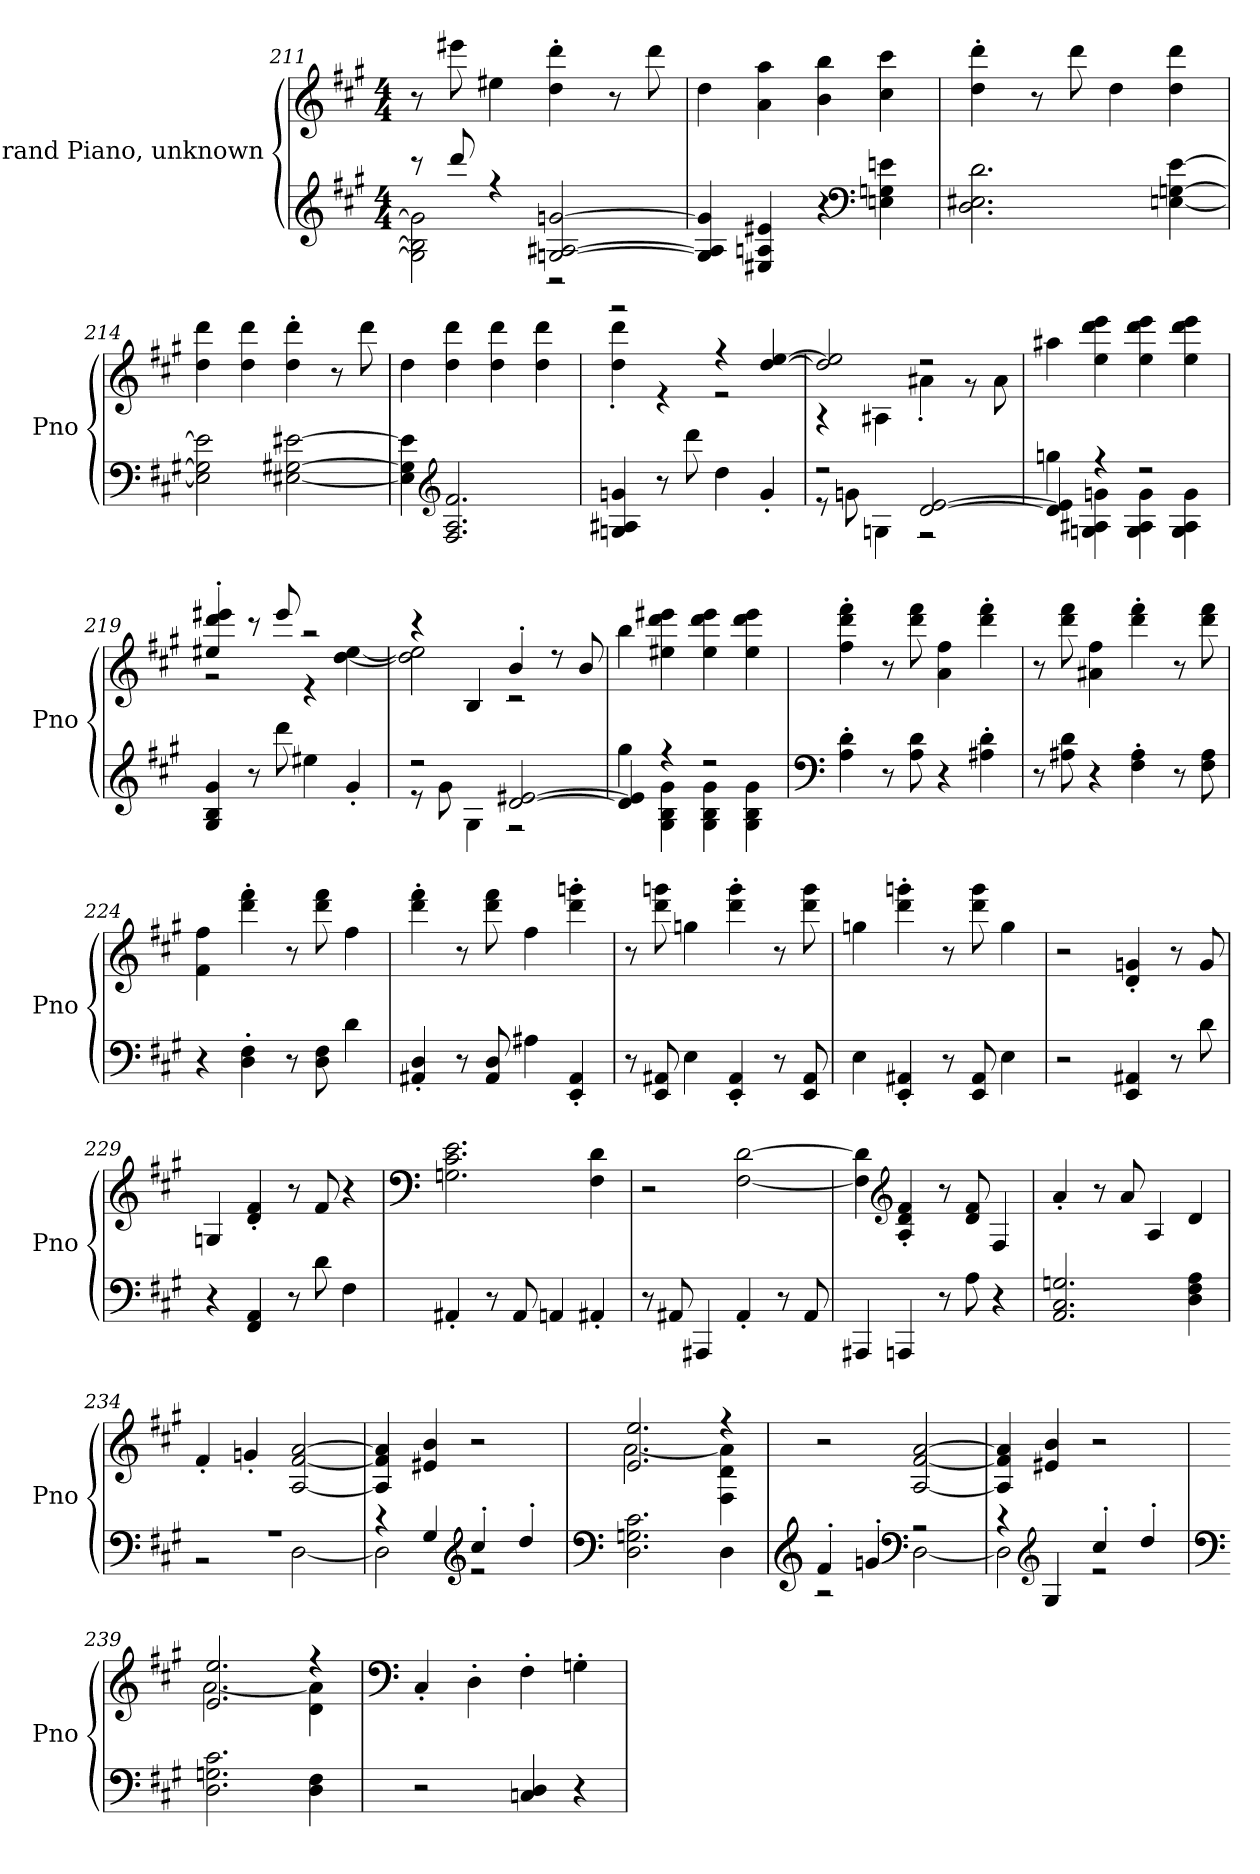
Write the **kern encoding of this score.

**kern	**kern
*part1	*part1
*staff2	*staff1
*I"Grand Piano, unknown	*
*I'Pno	*
*clefG2	*clefG2
*k[f#c#g#]	*k[f#c#g#]
*M4/4	*M4/4
=211	=211
*^	*
8r	2G#\] 2B\] 2g#\]	8r
8ddd/	.	8eee#X\
4r	.	4ee#X\
[2Gn/ [2A#X/ [2gn/	2r	4dd\' 4ddd\'
.	.	8r
.	.	8ddd\
*v	*v	*
=212	=212
4G/] 4A#/] 4g/]	4dd\
4E#X/ 4An/ 4e#X/	4a\ 4aa\
4r	4b\ 4bb\
*clefF4	*
4En\ 4Gn\ 4en\	4cc#\ 4ccc#\
=213	=213
2.D\ 2.E#X\ 2.d\	4dd\' 4ddd\'
.	8r
.	8ddd\
.	4dd\
[4En\ [4Gn\ [4e\	4dd\ 4ddd\
!!LO:LB:g=z
=214	=214
2E\] 2G\] 2e\]	4dd\ 4ddd\
.	4dd\ 4ddd\
[2E#X\ [2G#X\ [2e#X\	4dd\' 4ddd\'
.	8r
.	8ddd\
=215	=215
4E#\] 4G#\] 4e#\]	4dd\
*clefG2	*
2.F#/ 2.A/ 2.f#/	4dd\ 4ddd\
.	4dd\ 4ddd\
.	4dd\ 4ddd\
=216	=216
*	*^
4Gn/ 4A#X/ 4gn/	2r	4dd\' 4ddd\'
8r	.	4r
8ddd\	.	.
4dd\	4r	2r
4g'/	[4dd/ [4ee/	.
=217	=217	=217
*^	*	*
2r	8r	2dd/] 2ee/]	4r
.	8gn\	.	.
.	4Gn\	.	4A#X\
[2d/ [2e/	2r	2r	4a#X'\
.	.	.	8r
.	.	.	8a#\
*	*	*v	*v
=218	=218	=218
4d/] 4e/]	4ggn\	4aa#X\
4r	4Gn\ 4A#X\ 4gn\	4ee\ 4ddd\ 4eee\
2r	4G\ 4A#\ 4g\	4ee\ 4ddd\ 4eee\
.	4G\ 4A#\ 4g\	4ee\ 4ddd\ 4eee\
*v	*v	*
!!LO:LB:g=z
=219	=219
*	*^
4G#/ 4B/ 4g#/	4ee#X/' 4ddd/' 4eee#X/'	2r
8r	8r	.
8ddd\	8eee#/	.
4ee#X\	2r	4r
4g#'/	.	[4dd\ [4ee#\
=220	=220	=220
*^	*	*
2r	8r	4r	2dd\] 2ee#\]
.	8g#\	.	.
.	4G#\	4B/	.
[2d/ [2e#X/	2r	4b'/	2r
.	.	8r	.
.	.	8b/	.
*	*	*v	*v
=221	=221	=221
4d/] 4e#/]	4gg#\	4bb\
4r	4G#\ 4B\ 4g#\	4ee#X\ 4ddd\ 4eee#X\
2r	4G#\ 4B\ 4g#\	4ee#\ 4ddd\ 4eee#\
.	4G#\ 4B\ 4g#\	4ee#\ 4ddd\ 4eee#\
*v	*v	*
=222	=222
*clefF4	*
4A\' 4d\'	4ff#\' 4ddd\' 4fff#\'
8r	8r
8A\ 8d\	8ddd\ 8fff#\
4r	4a\ 4ff#\
4A#X\' 4d\'	4ddd\' 4fff#\'
=223	=223
8r	8r
8A#X\ 8d\	8ddd\ 8fff#\
4r	4a#X\ 4ff#\
4F#\' 4A#\'	4ddd\' 4fff#\'
8r	8r
8F#\ 8A#\	8ddd\ 8fff#\
=224	=224
4r	4f#\ 4ff#\
4D\' 4F#\'	4ddd\' 4fff#\'
8r	8r
8D\ 8F#\	8ddd\ 8fff#\
4d\	4ff#\
!!LO:LB:g=z
=225	=225
4AA#X/' 4D/'	4ddd\' 4fff#\'
8r	8r
8AA#/ 8D/	8ddd\ 8fff#\
4A#X\	4ff#\
4EE/' 4AA#/'	4ddd\' 4gggn\'
=226	=226
8r	8r
8EE/ 8AA#X/	8ddd\ 8gggn\
4E\	4ggn\
4EE/' 4AA#/'	4ddd\' 4ggg\'
8r	8r
8EE/ 8AA#/	8ddd\ 8ggg\
=227	=227
4E\	4ggn\
4EE/' 4AA#X/'	4ddd\' 4gggn\'
8r	8r
8EE/ 8AA#/	8ddd\ 8ggg\
4E\	4gg\
=228	=228
2r	2r
4EE/ 4AA#X/	4d/' 4gn/'
8r	8r
8d\	8g/
=229	=229
4r	4Gn/
4FF#/ 4AA/	4d/' 4f#/'
8r	8r
8d\	8f#/
4F#\	4r
=230	=230
*	*clefF4
4AA#X'/	2.Gn\ 2.c#\ 2.e\
8r	.
8AA#/	.
4AAn/	.
4AA#X'/	4F#\ 4d\
!!LO:PB:g=z
=231	=231
8r	2r
8AA#X/	.
4AAA#X/	.
4AA#'/	[2F#\ [2d\
8r	.
8AA#/	.
=232	=232
4AAA#X/	4F#\] 4d\]
*	*clefG2
4AAAn/	4A/' 4d/' 4f#/'
8r	8r
8A\	8d/ 8f#/
4r	4F#/
=233	=233
2.AA/ 2.C#/ 2.Gn/	4a'/
.	8r
.	8a/
.	4A/
4D\ 4F#\ 4A\	4d/
=234	=234
*^	*
1r	2r	4f#'/
.	.	4gn'/
.	[2D\	[2A/ [2f#/ [2a/
=235	=235	=235
4r	2D\]	4A/] 4f#/] 4a/]
4G#/	.	4e#X/ 4b/
*clefG2	*	*
4cc#'/	2r	2r
4dd'/	.	.
*v	*v	*
=236	=236
*clefF4	*
*	*^
2.D\ 2.Gn\ 2.c#\	2.e/ 2.ee/	[2.a\
4D\	4r	4F#\ 4d\ 4a\]
*	*v	*v
!!LO:LB:g=z
=237	=237
*clefG2	*
*^	*
4f#'/	2r	2r
4gn'/	.	.
*clefF4	*	*
2r	[2D\	[2A/ [2f#/ [2a/
=238	=238	=238
4r	2D\]	4A/] 4f#/] 4a/]
*clefG2	*	*
4G#/	.	4e#X/ 4b/
4cc#'/	2r	2r
4dd'/	.	.
*v	*v	*
=239	=239
*clefF4	*
*	*^
2.D\ 2.Gn\ 2.c#\	2.e/ 2.ee/	[2.a\
4D\ 4F#\	4r	4d\ 4a\]
*	*v	*v
=240	=240
*	*clefF4
2r	4C#'/
.	4D'\
4Cn/ 4D/	4F#'\
4r	4Gn'\
=	=
*-	*-
